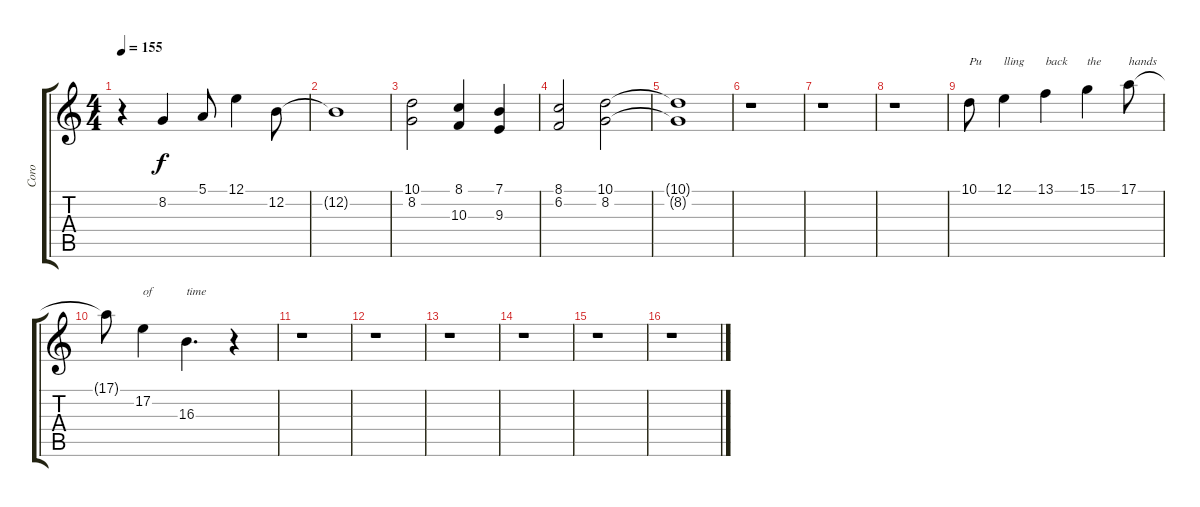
\track ("Coro" "Coro") {instrument musicbox}
\staff {score tabs}
\tuning (E4 B3 G3 D3 A2 E2) {hide}
\ts (4 4)
\tempo 155
\clef g2
\ks c
r.4{dy f} 8.2.4 5.1.8 12.1.4 12.2.8 |
12.2{t}.1 |
(10.1 8.2).2 (8.1 10.3).4 (7.1 9.3).4 |
(8.1 6.2).2 (10.1 8.2).2 |
(10.1{t} 8.2{t}).1 |
r.1 |
r.1 |
r.1 |
10.1.8{txt "Pu"} 12.1.4{txt "lling"} 13.1.4{txt "back"} 15.1.4{txt "the"} 17.1.8{txt "hands"} |
17.1{t}.8 17.2.4{txt "of"} 16.3.4{d txt "time"} r.4 |
r.1 |
r.1 |
r.1 |
r.1 |
r.1 |
r.1
